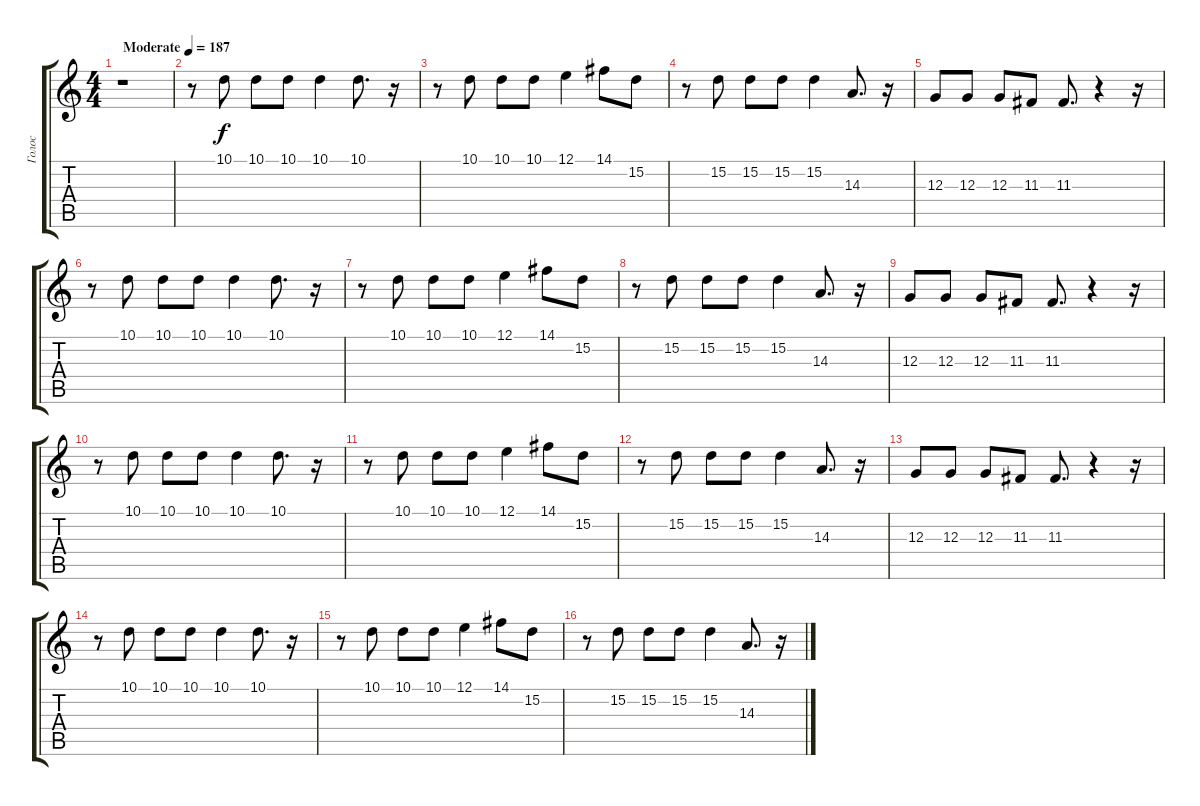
\track ("Голос" "Голос") {instrument clarinet}
\staff {score tabs}
\tuning (E4 B3 G3 D3 A2 E2) {hide}
\ts (4 4)
\tempo (187 "Moderate")
\clef g2
\ks c
r.1{dy f instrument clarinet} |
r.8 10.1.8 10.1.8 10.1.8 10.1.4 10.1.8{d} r.16 |
r.8 10.1.8 10.1.8 10.1.8 12.1.4 14.1.8 15.2.8 |
r.8 15.2.8 15.2.8 15.2.8 15.2.4 14.3.8{d} r.16 |
12.3.8 12.3.8 12.3.8 11.3.8 11.3.8{d} r.4 r.16 |
r.8 10.1.8 10.1.8 10.1.8 10.1.4 10.1.8{d} r.16 |
r.8 10.1.8 10.1.8 10.1.8 12.1.4 14.1.8 15.2.8 |
r.8 15.2.8 15.2.8 15.2.8 15.2.4 14.3.8{d} r.16 |
12.3.8 12.3.8 12.3.8 11.3.8 11.3.8{d} r.4 r.16 |
r.8 10.1.8 10.1.8 10.1.8 10.1.4 10.1.8{d} r.16 |
r.8 10.1.8 10.1.8 10.1.8 12.1.4 14.1.8 15.2.8 |
r.8 15.2.8 15.2.8 15.2.8 15.2.4 14.3.8{d} r.16 |
12.3.8 12.3.8 12.3.8 11.3.8 11.3.8{d} r.4 r.16 |
r.8 10.1.8 10.1.8 10.1.8 10.1.4 10.1.8{d} r.16 |
r.8 10.1.8 10.1.8 10.1.8 12.1.4 14.1.8 15.2.8 |
r.8 15.2.8 15.2.8 15.2.8 15.2.4 14.3.8{d} r.16
